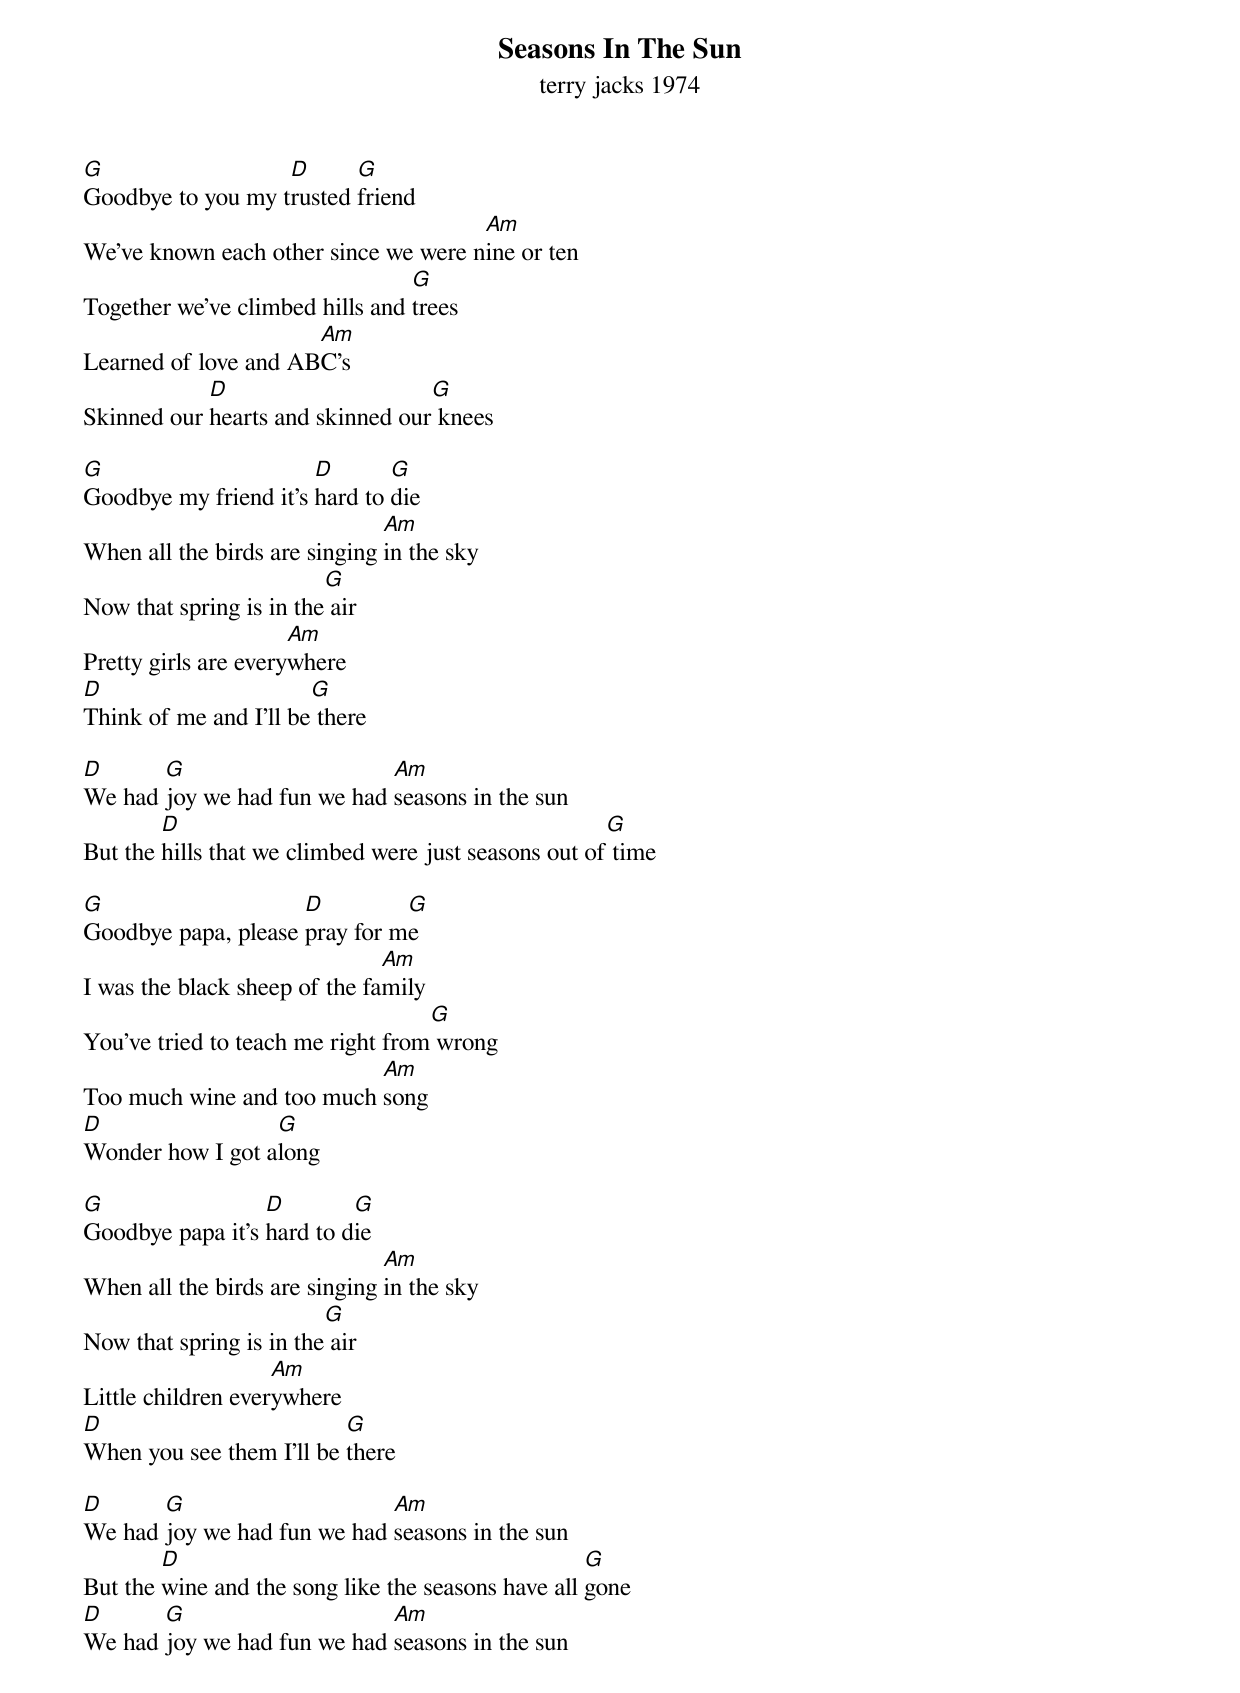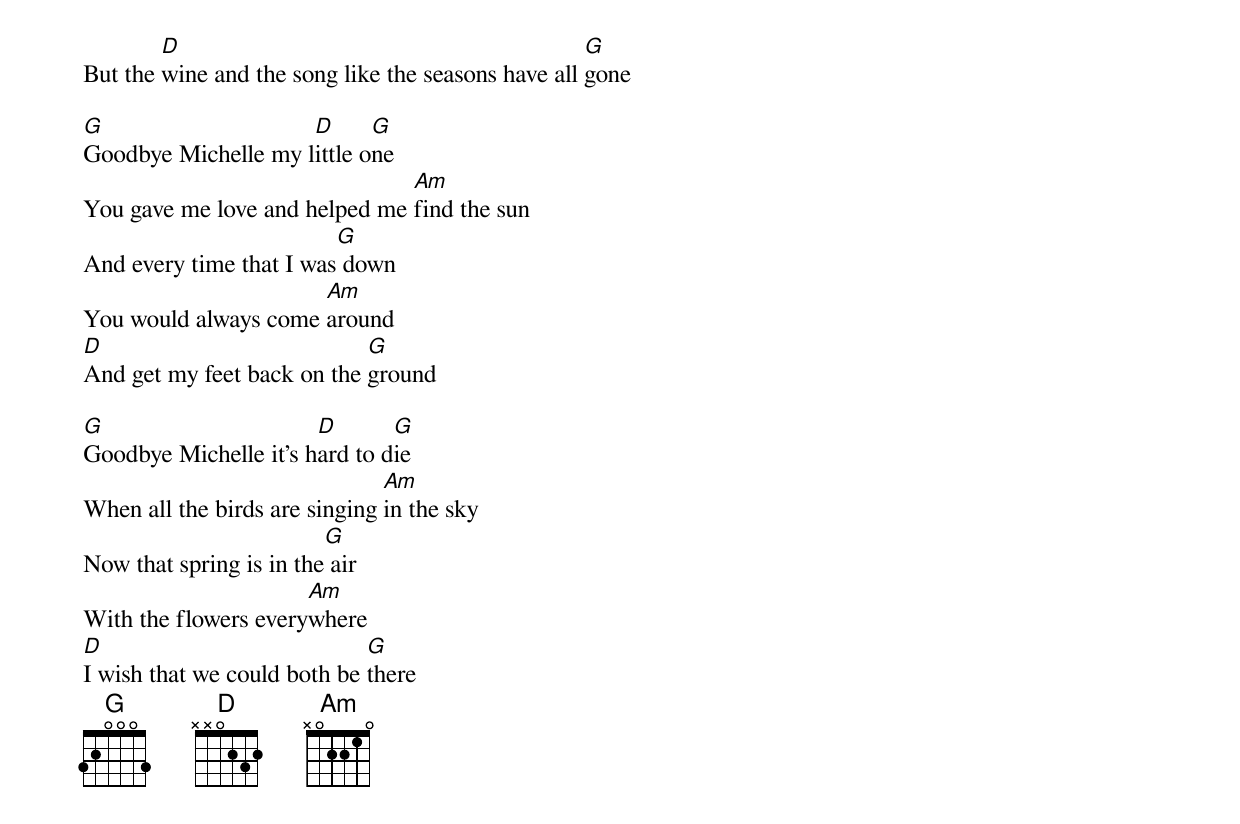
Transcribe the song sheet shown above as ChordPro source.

{title: Seasons In The Sun }
{subtitle: terry jacks 1974}

[G]Goodbye to you my t[D]rusted [G]friend
We've known each other since we were n[Am]ine or ten
Together we've climbed hills and [G]trees
Learned of love and AB[Am]C's
Skinned our [D]hearts and skinned our[G] knees

[G]Goodbye my friend it's [D]hard to [G]die
When all the birds are singing [Am]in the sky
Now that spring is in the[G] air
Pretty girls are every[Am]where
[D]Think of me and I'll be[G] there

[D]We had [G]joy we had fun we had [Am]seasons in the sun
But the [D]hills that we climbed were just seasons out of[G] time

[G]Goodbye papa, please [D]pray for m[G]e
I was the black sheep of the fa[Am]mily
You've tried to teach me right from[G] wrong
Too much wine and too much [Am]song
[D]Wonder how I got a[G]long

[G]Goodbye papa it's [D]hard to d[G]ie
When all the birds are singing [Am]in the sky
Now that spring is in the[G] air
Little children ever[Am]ywhere
[D]When you see them I'll be [G]there

[D]We had [G]joy we had fun we had [Am]seasons in the sun
But the [D]wine and the song like the seasons have all [G]gone
[D]We had [G]joy we had fun we had [Am]seasons in the sun
But the [D]wine and the song like the seasons have all [G]gone

[G]Goodbye Michelle my l[D]ittle o[G]ne
You gave me love and helped me [Am]find the sun
And every time that I was[G] down
You would always come [Am]around
[D]And get my feet back on the [G]ground

[G]Goodbye Michelle it's h[D]ard to d[G]ie
When all the birds are singing [Am]in the sky
Now that spring is in the[G] air
With the flowers every[Am]where
[D]I wish that we could both be [G]there
